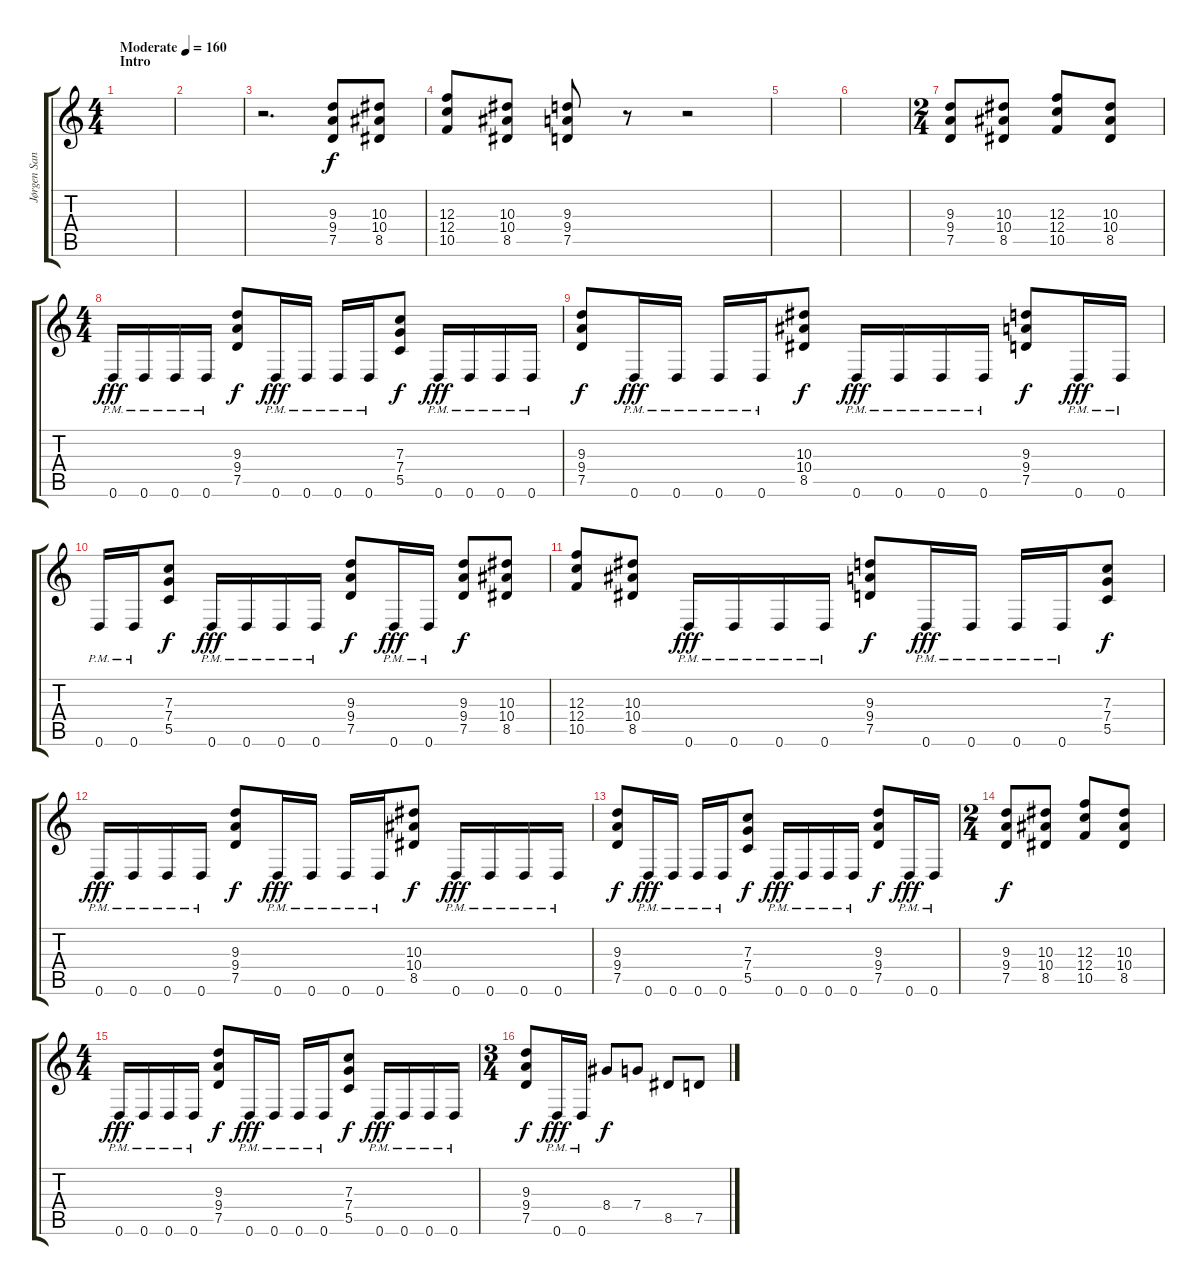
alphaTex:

\track ("Jørgen Sandau" "Jørgen San") {instrument distortionguitar}
\staff {score tabs}
\tuning (D4 A3 F3 C3 G2 D2) {hide}
\ts (4 4)
\section ("" "Intro")
\tempo (160 "Moderate")
\clef g2
\ks c
|
|
r.2{d} (9.3 9.4 7.5).8 (10.3 10.4 8.5).8 |
(12.3 12.4 10.5).8 (10.3 10.4 8.5).8 (9.3 9.4 7.5).8 r.8 r.2 |
|
|
\ts (2 4)
(9.3 9.4 7.5).8{dy f} (10.3 10.4 8.5).8 (12.3 12.4 10.5).8 (10.3 10.4 8.5).8 |
\ts (4 4)
0.6{pm}.16{dy fff} 0.6{pm}.16 0.6{pm}.16 0.6{pm}.16 (9.3 9.4 7.5).8{dy f} 0.6{pm}.16{dy fff} 0.6{pm}.16 0.6{pm}.16 0.6{pm}.16 (7.3 7.4 5.5).8{dy f} 0.6{pm}.16{dy fff} 0.6{pm}.16 0.6{pm}.16 0.6{pm}.16 |
(9.3 9.4 7.5).8{dy f} 0.6{pm}.16{dy fff} 0.6{pm}.16 0.6{pm}.16 0.6{pm}.16 (10.3 10.4 8.5).8{dy f} 0.6{pm}.16{dy fff} 0.6{pm}.16 0.6{pm}.16 0.6{pm}.16 (9.3 9.4 7.5).8{dy f} 0.6{pm}.16{dy fff} 0.6{pm}.16 |
0.6{pm}.16 0.6{pm}.16 (7.3 7.4 5.5).8{dy f} 0.6{pm}.16{dy fff} 0.6{pm}.16 0.6{pm}.16 0.6{pm}.16 (9.3 9.4 7.5).8{dy f} 0.6{pm}.16{dy fff} 0.6{pm}.16 (9.3 9.4 7.5).8{dy f} (10.3 10.4 8.5).8 |
(12.3 12.4 10.5).8 (10.3 10.4 8.5).8 0.6{pm}.16{dy fff} 0.6{pm}.16 0.6{pm}.16 0.6{pm}.16 (9.3 9.4 7.5).8{dy f} 0.6{pm}.16{dy fff} 0.6{pm}.16 0.6{pm}.16 0.6{pm}.16 (7.3 7.4 5.5).8{dy f} |
0.6{pm}.16{dy fff} 0.6{pm}.16 0.6{pm}.16 0.6{pm}.16 (9.3 9.4 7.5).8{dy f} 0.6{pm}.16{dy fff} 0.6{pm}.16 0.6{pm}.16 0.6{pm}.16 (10.3 10.4 8.5).8{dy f} 0.6{pm}.16{dy fff} 0.6{pm}.16 0.6{pm}.16 0.6{pm}.16 |
(9.3 9.4 7.5).8{dy f} 0.6{pm}.16{dy fff} 0.6{pm}.16 0.6{pm}.16 0.6{pm}.16 (7.3 7.4 5.5).8{dy f} 0.6{pm}.16{dy fff} 0.6{pm}.16 0.6{pm}.16 0.6{pm}.16 (9.3 9.4 7.5).8{dy f} 0.6{pm}.16{dy fff} 0.6{pm}.16 |
\ts (2 4)
(9.3 9.4 7.5).8{dy f} (10.3 10.4 8.5).8 (12.3 12.4 10.5).8 (10.3 10.4 8.5).8 |
\ts (4 4)
0.6{pm}.16{dy fff} 0.6{pm}.16 0.6{pm}.16 0.6{pm}.16 (9.3 9.4 7.5).8{dy f} 0.6{pm}.16{dy fff} 0.6{pm}.16 0.6{pm}.16 0.6{pm}.16 (7.3 7.4 5.5).8{dy f} 0.6{pm}.16{dy fff} 0.6{pm}.16 0.6{pm}.16 0.6{pm}.16 |
\ts (3 4)
(9.3 9.4 7.5).8{dy f} 0.6{pm}.16{dy fff} 0.6{pm}.16 8.4.8{dy f} 7.4.8 8.5.8 7.5.8
